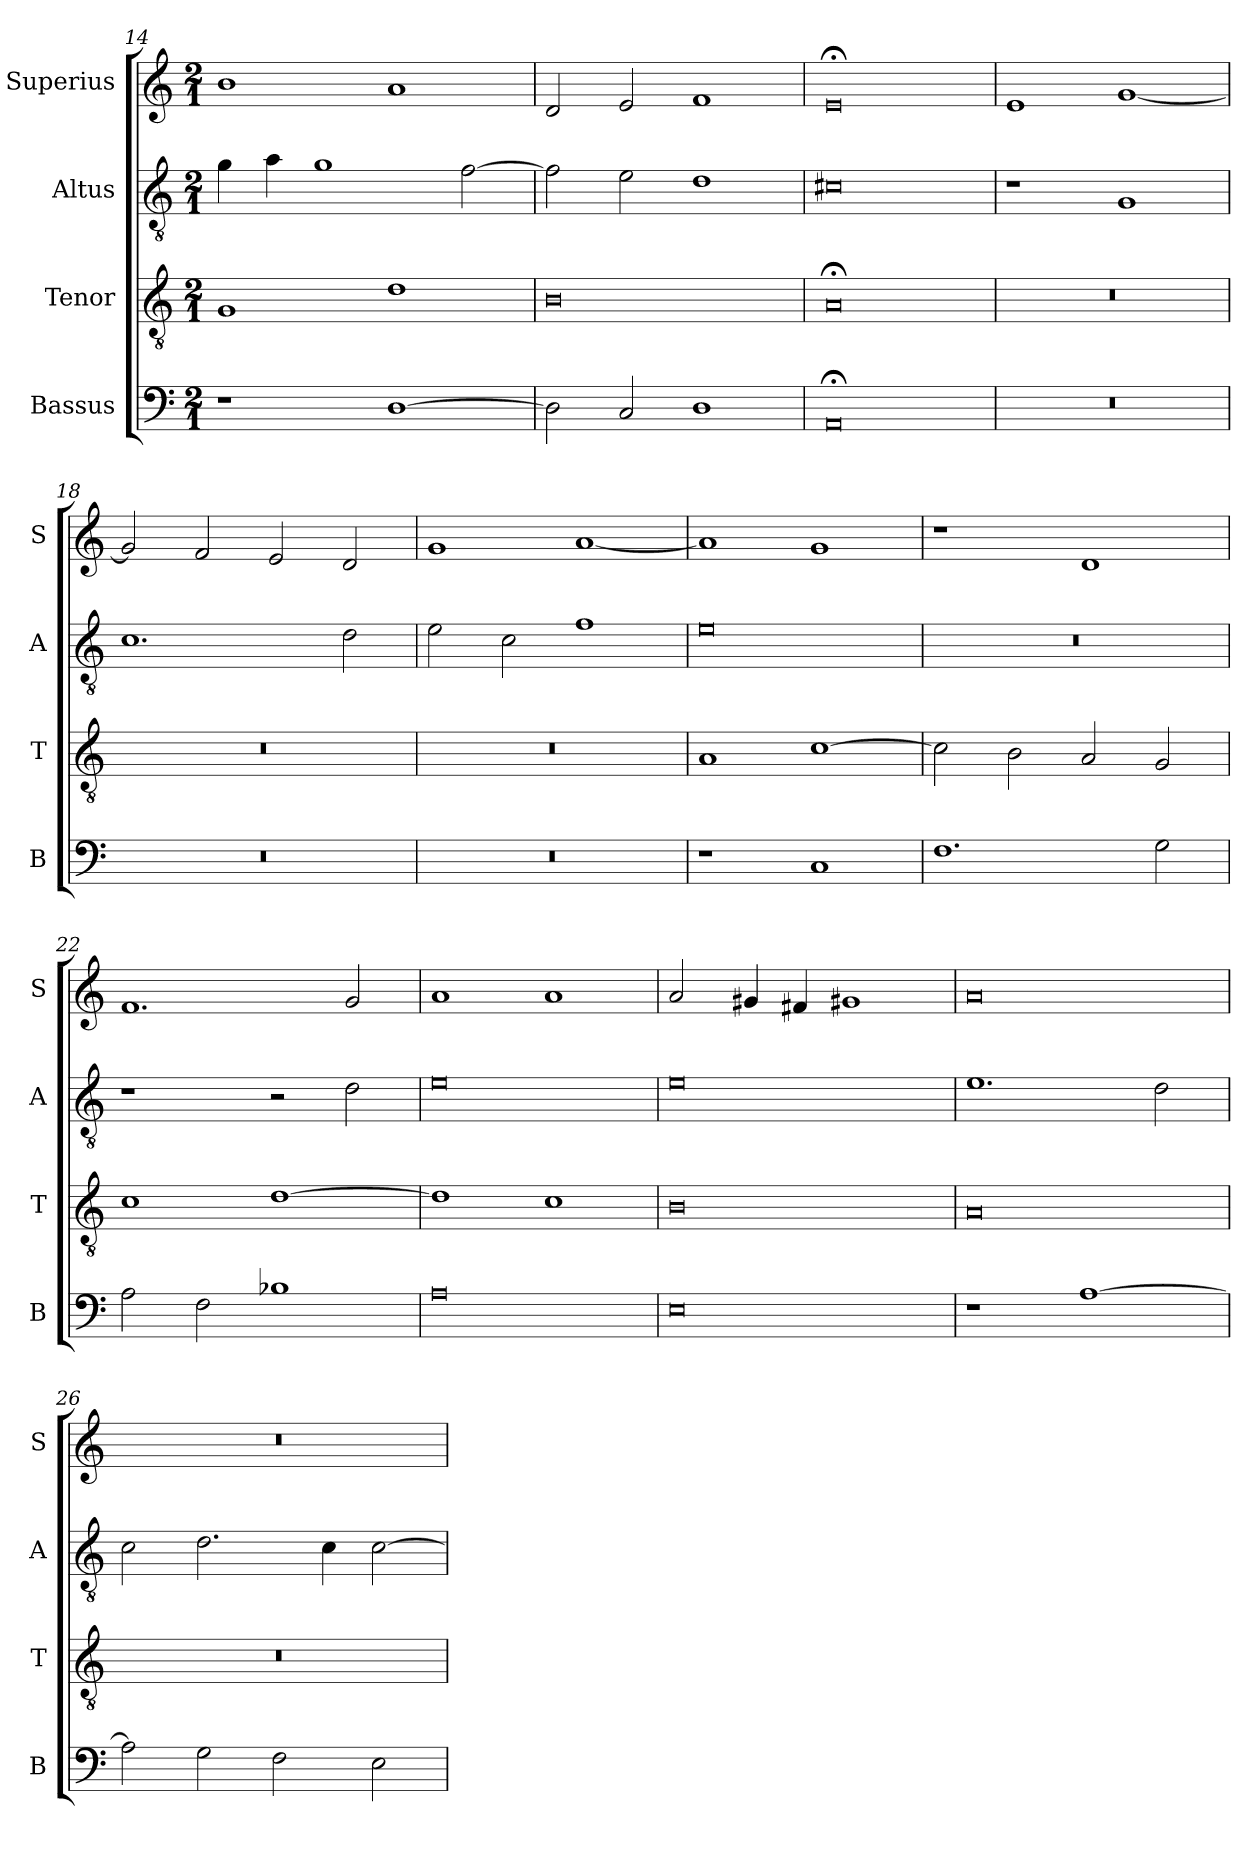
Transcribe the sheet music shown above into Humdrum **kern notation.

**kern	**kern	**kern	**kern
*part4	*part3	*part2	*part1
*staff4	*staff3	*staff2	*staff1
*I"Bassus	*I"Tenor	*I"Altus	*I"Superius
*I'B	*I'T	*I'A	*I'S
*clefF4	*clefGv2	*clefGv2	*clefG2
*k[]	*k[]	*k[]	*k[]
*C:	*C:	*C:	*C:
*M2/1	*M2/1	*M2/1	*M2/1
=14	=14	=14	=14
1r	1G	4g	1b
.	.	4a	.
.	.	1g	.
[1D	1d	.	1a
.	.	[2f	.
=15	=15	=15	=15
2D]	0B	2f]	2d
2C	.	2e	2e
1D	.	1d	1f
=16	=16	=16	=16
0AA;<	0A;<	0c#X	0e;<
=17	=17	=17	=17
0r	0r	1r	1e
.	.	1G	[1g
=18	=18	=18	=18
0r	0r	1.c	2g]
.	.	.	2f
.	.	.	2e
.	.	2d	2d
=19	=19	=19	=19
0r	0r	2e	1g
.	.	2c	.
.	.	1f	[1a
=20	=20	=20	=20
1r	1A	0e	1a]
1C	[1c	.	1g
=21	=21	=21	=21
1.F	2c]	0r	1r
.	2B	.	.
.	2A	.	1d
2G	2G	.	.
=22	=22	=22	=22
2A	1c	1r	1.f
2F	.	.	.
1B-X	[1d	2r	.
.	.	2d	2g
=23	=23	=23	=23
0A	1d]	0e	1a
.	1c	.	1a
=24	=24	=24	=24
0E	0B	0e	2a
.	.	.	4g#X
.	.	.	4f#X
.	.	.	1g#X
=25	=25	=25	=25
1r	0A	1.e	0a
[1A	.	.	.
.	.	2d	.
=26	=26	=26	=26
2A]	0r	2c	0r
2G	.	2.d	.
2F	.	.	.
.	.	4c	.
2E	.	[2c	.
=	=	=	=
*-	*-	*-	*-
